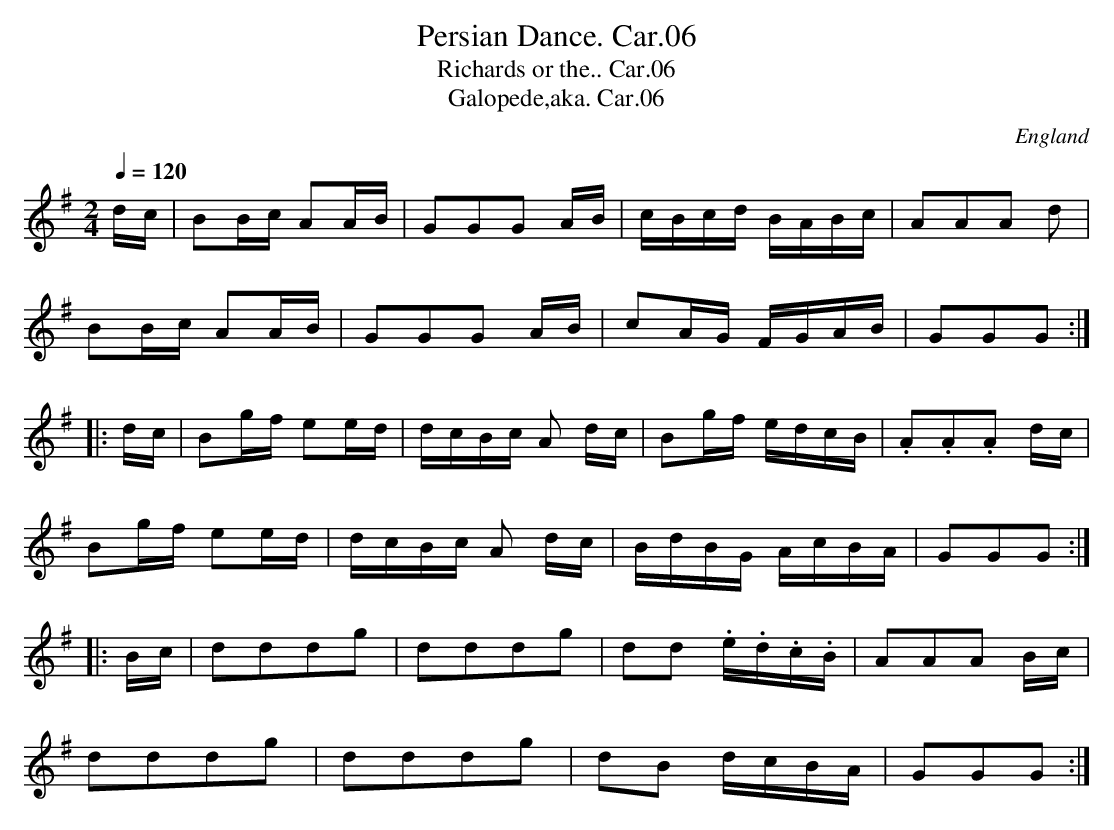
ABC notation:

X:1
T:Persian Dance. Car.06
T:Richards or the.. Car.06
T:Galopede,aka. Car.06
L:1/16
M:2/4
O:England
Q:1/4=120
K:G
dc|B2Bc A2AB|G2G2G2 AB|cBcd BABc|A2A2A2 d2|!
B2Bc A2AB|G2G2G2 AB|c2AG FGAB|G2G2G2:|!
|:dc|B2gf e2ed|dcBc A2 dc|B2gf edcB|.A2.A2.A2 dc|!
B2gf e2ed|dcBc A2 dc|BdBG AcBA|G2G2G2:|!
|:Bc|d2d2d2g2|d2d2d2g2|d2d2 .e.d.c.B|A2A2A2 Bc|!
d2d2d2g2|d2d2d2g2|d2B2 dcBA|G2G2G2:|
